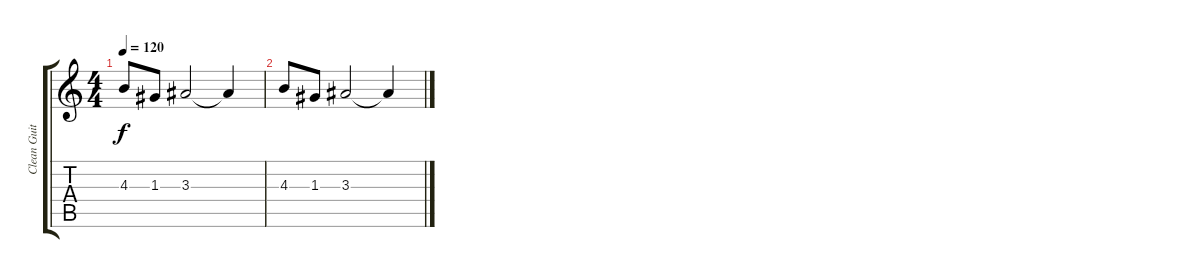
\track ("Clean Guitar" "Clean Guit") {instrument acousticguitarsteel}
\staff {score tabs}
\tuning (E4 B3 G3 D3 A2 D2) {hide}
\ts (4 4)
\tempo 120
\clef g2
\ks c
4.3.8{dy f} 1.3.8 3.3.2 3.3{t}.4 |
4.3.8 1.3.8 3.3.2 3.3{t}.4
